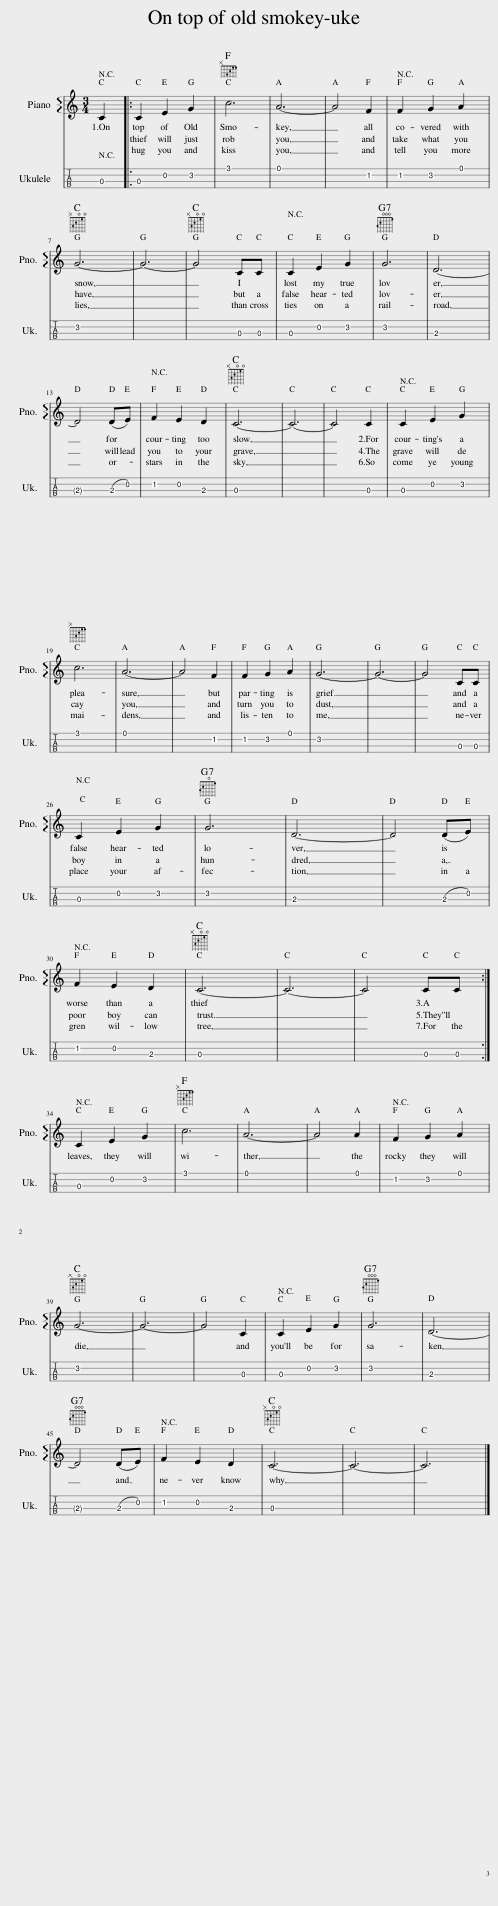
X:1
%%score 1 2
L:1/8
M:3/4
I:linebreak $
K:C
V:1 treble
V:2 tab stafflines=4 strings="G4,C4,E4,A4 nostems"
V:1
 C2 |: C2 E2 G2 | c6 | A6- | A4 F2 | %5
 F2 G2 A2 |$ G6- | G6- | G4 CC | C2 E2 G2 | %10
 G6 | D6- |$ D4 (DE) | F2 E2 D2 | C6- | %15
 C6- | C4 C2 | C2 E2 G2 |$ c6 | A6- | %20
 A4 F2 | F2 G2 A2 | G6- | G6- | G4 CC |$ %25
 C2 E2 G2 | G6 | D6- | D4 (DE) |$ F2 E2 D2 | %30
 C6- | C6- | C4 CC :|$ C2 E2 G2 | c6 | %35
 A6- | A4 A2 | F2 G2 A2 |$ G6- | G6- | %40
 G4 C2 | C2 E2 G2 | G6 | D6- |$ D4 (DE) | %45
 F2 E2 D2 | C6- | C6- | C6 |] %49
V:2
 !3!C2 |: !3!C2 !2!E2 !2!G2 | !1!c6 | !1!A6- | !1!A4 !2!F2 | %5
 !2!F2 !2!G2 !1!A2 |$ !2!G6- | !2!G6- | !2!G4 !3!C !3!C | !3!C2 !2!E2 !2!G2 | %10
 !2!G6 | !3!D6- |$ !3!D4 (!3!D !2!E) | !2!F2 !2!E2 !3!D2 | !3!C6- | %15
 !3!C6- | !3!C4 !3!C2 | !3!C2 !2!E2 !2!G2 |$ !1!c6 | !1!A6- | %20
 !1!A4 !2!F2 | !2!F2 !2!G2 !1!A2 | !2!G6- | !2!G6- | !2!G4 !3!C !3!C |$ %25
 !3!C2 !2!E2 !2!G2 | !2!G6 | !3!D6- | !3!D4 (!3!D !2!E) |$ !2!F2 !2!E2 !3!D2 | %30
 !3!C6- | !3!C6- | !3!C4 !3!C !3!C :|$ !3!C2 !2!E2 !2!G2 | !1!c6 | %35
 !1!A6- | !1!A4 !1!A2 | !2!F2 !2!G2 !1!A2 |$ !2!G6- | !2!G6- | %40
 !2!G4 !3!C2 | !3!C2 !2!E2 !2!G2 | !2!G6 | !3!D6- |$ !3!D4 (!3!D !2!E) | %45
 !2!F2 !2!E2 !3!D2 | !3!C6- | !3!C6- | !3!C6 |] %49
